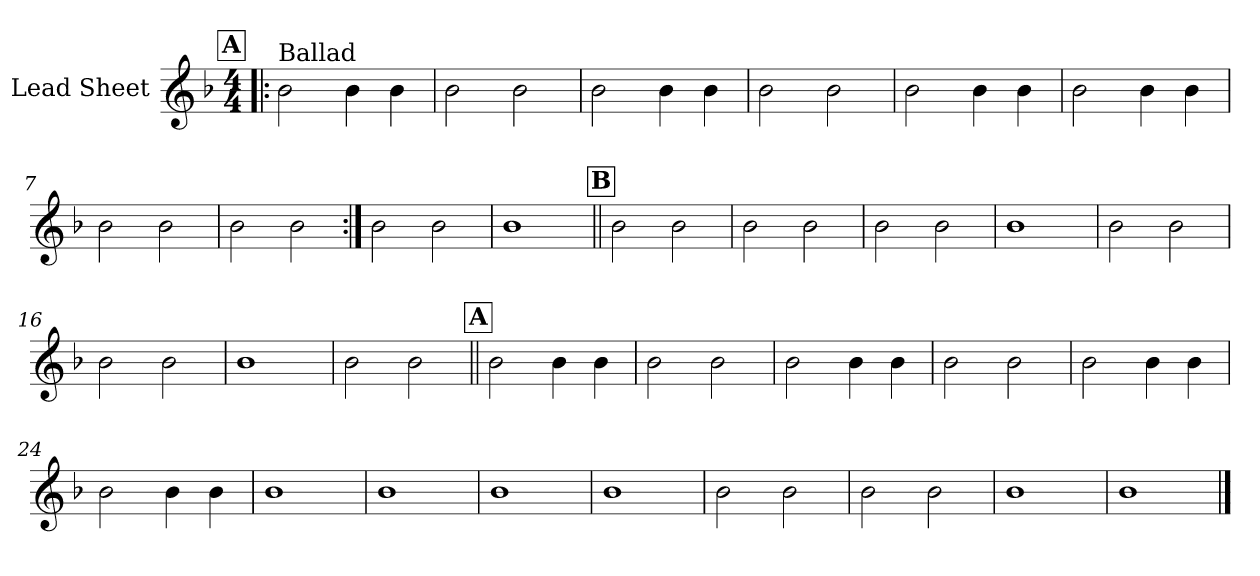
**kern
*part1
*staff1
*I"Lead Sheet
*clefG2
*k[b-]
*F:
*M4/4
!!LO:REH:place=s1:a:fs=14:t=A
=1!|:
!LO:TX:a:t=Ballad
2b-\
4b-\
4b-\
=2
2b-\
2b-\
=3
2b-\
4b-\
4b-\
=4
2b-\
2b-\
!!LO:LB:g=z
=5
2b-\
4b-\
4b-\
=6
2b-\
4b-\
4b-\
=7
2b-\
2b-\
=8
2b-\
2b-\
!!LO:LB:g=z
=9:|!
2b-\
2b-\
=10
1b-
!!LO:LB:g=z
!!LO:REH:place=s1:a:fs=14:t=B
=11||
2b-\
2b-\
=12
2b-\
2b-\
=13
2b-\
2b-\
=14
1b-
!!LO:LB:g=z
=15
2b-\
2b-\
=16
2b-\
2b-\
=17
1b-
=18
2b-\
2b-\
!!LO:LB:g=z
!!LO:REH:place=s1:a:fs=14:t=A
=19||
2b-\
4b-\
4b-\
=20
2b-\
2b-\
=21
2b-\
4b-\
4b-\
=22
2b-\
2b-\
!!LO:LB:g=z
=23
2b-\
4b-\
4b-\
=24
2b-\
4b-\
4b-\
=25
1b-
=26
1b-
!!LO:LB:g=z
=27
1b-
=28
1b-
=29
2b-\
2b-\
=30
2b-\
2b-\
!!LO:LB:g=z
=31
1b-
=32
1b-
==
*-
